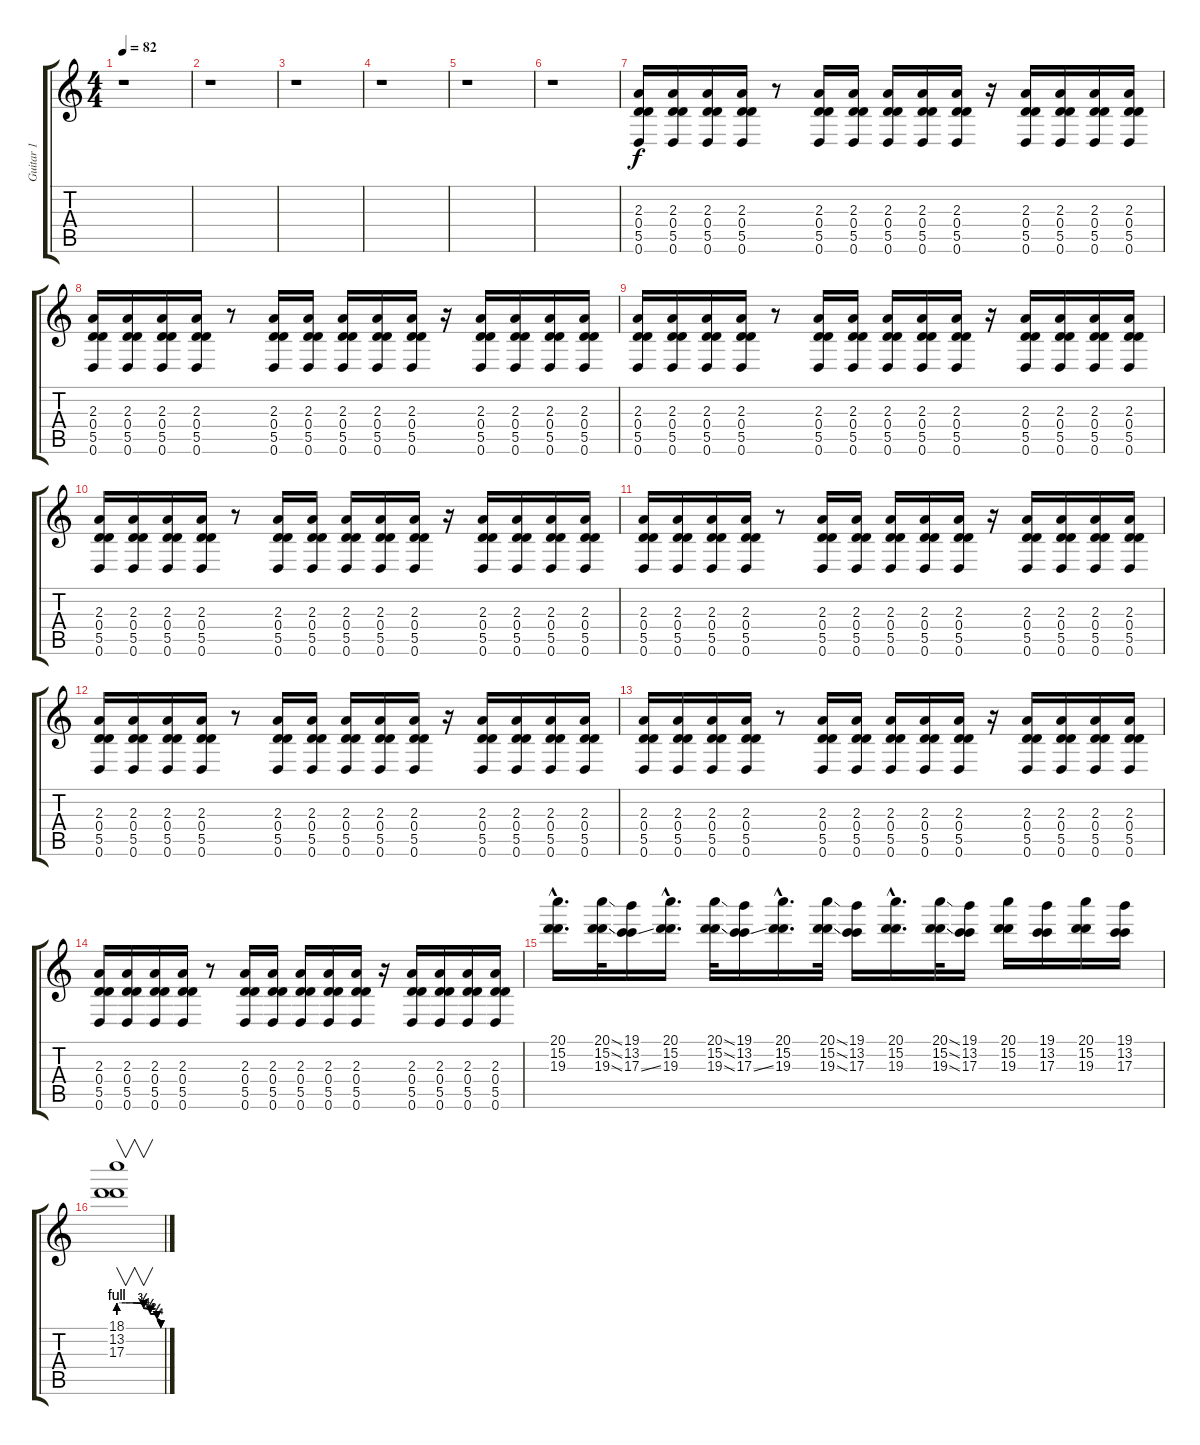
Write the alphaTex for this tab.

\track ("Guitar 1" "Guitar 1") {instrument overdrivenguitar}
\staff {score tabs}
\tuning (E4 B3 G3 D3 A2 D2) {hide}
\ts (4 4)
\tempo 82
\clef g2
\ks c
r.1{dy f} |
r.1 |
r.1 |
r.1 |
r.1 |
r.1 |
(2.3 0.4 5.5 0.6).16 (2.3 0.4 5.5 0.6).16 (2.3 0.4 5.5 0.6).16 (2.3 0.4 5.5 0.6).16 r.8 (2.3 0.4 5.5 0.6).16 (2.3 0.4 5.5 0.6).16 (2.3 0.4 5.5 0.6).16 (2.3 0.4 5.5 0.6).16 (2.3 0.4 5.5 0.6).16 r.16 (2.3 0.4 5.5 0.6).16 (2.3 0.4 5.5 0.6).16 (2.3 0.4 5.5 0.6).16 (2.3 0.4 5.5 0.6).16 |
(2.3 0.4 5.5 0.6).16 (2.3 0.4 5.5 0.6).16 (2.3 0.4 5.5 0.6).16 (2.3 0.4 5.5 0.6).16 r.8 (2.3 0.4 5.5 0.6).16 (2.3 0.4 5.5 0.6).16 (2.3 0.4 5.5 0.6).16 (2.3 0.4 5.5 0.6).16 (2.3 0.4 5.5 0.6).16 r.16 (2.3 0.4 5.5 0.6).16 (2.3 0.4 5.5 0.6).16 (2.3 0.4 5.5 0.6).16 (2.3 0.4 5.5 0.6).16 |
(2.3 0.4 5.5 0.6).16 (2.3 0.4 5.5 0.6).16 (2.3 0.4 5.5 0.6).16 (2.3 0.4 5.5 0.6).16 r.8 (2.3 0.4 5.5 0.6).16 (2.3 0.4 5.5 0.6).16 (2.3 0.4 5.5 0.6).16 (2.3 0.4 5.5 0.6).16 (2.3 0.4 5.5 0.6).16 r.16 (2.3 0.4 5.5 0.6).16 (2.3 0.4 5.5 0.6).16 (2.3 0.4 5.5 0.6).16 (2.3 0.4 5.5 0.6).16 |
(2.3 0.4 5.5 0.6).16 (2.3 0.4 5.5 0.6).16 (2.3 0.4 5.5 0.6).16 (2.3 0.4 5.5 0.6).16 r.8 (2.3 0.4 5.5 0.6).16 (2.3 0.4 5.5 0.6).16 (2.3 0.4 5.5 0.6).16 (2.3 0.4 5.5 0.6).16 (2.3 0.4 5.5 0.6).16 r.16 (2.3 0.4 5.5 0.6).16 (2.3 0.4 5.5 0.6).16 (2.3 0.4 5.5 0.6).16 (2.3 0.4 5.5 0.6).16 |
(2.3 0.4 5.5 0.6).16 (2.3 0.4 5.5 0.6).16 (2.3 0.4 5.5 0.6).16 (2.3 0.4 5.5 0.6).16 r.8 (2.3 0.4 5.5 0.6).16 (2.3 0.4 5.5 0.6).16 (2.3 0.4 5.5 0.6).16 (2.3 0.4 5.5 0.6).16 (2.3 0.4 5.5 0.6).16 r.16 (2.3 0.4 5.5 0.6).16 (2.3 0.4 5.5 0.6).16 (2.3 0.4 5.5 0.6).16 (2.3 0.4 5.5 0.6).16 |
(2.3 0.4 5.5 0.6).16 (2.3 0.4 5.5 0.6).16 (2.3 0.4 5.5 0.6).16 (2.3 0.4 5.5 0.6).16 r.8 (2.3 0.4 5.5 0.6).16 (2.3 0.4 5.5 0.6).16 (2.3 0.4 5.5 0.6).16 (2.3 0.4 5.5 0.6).16 (2.3 0.4 5.5 0.6).16 r.16 (2.3 0.4 5.5 0.6).16 (2.3 0.4 5.5 0.6).16 (2.3 0.4 5.5 0.6).16 (2.3 0.4 5.5 0.6).16 |
(2.3 0.4 5.5 0.6).16 (2.3 0.4 5.5 0.6).16 (2.3 0.4 5.5 0.6).16 (2.3 0.4 5.5 0.6).16 r.8 (2.3 0.4 5.5 0.6).16 (2.3 0.4 5.5 0.6).16 (2.3 0.4 5.5 0.6).16 (2.3 0.4 5.5 0.6).16 (2.3 0.4 5.5 0.6).16 r.16 (2.3 0.4 5.5 0.6).16 (2.3 0.4 5.5 0.6).16 (2.3 0.4 5.5 0.6).16 (2.3 0.4 5.5 0.6).16 |
(2.3 0.4 5.5 0.6).16 (2.3 0.4 5.5 0.6).16 (2.3 0.4 5.5 0.6).16 (2.3 0.4 5.5 0.6).16 r.8 (2.3 0.4 5.5 0.6).16 (2.3 0.4 5.5 0.6).16 (2.3 0.4 5.5 0.6).16 (2.3 0.4 5.5 0.6).16 (2.3 0.4 5.5 0.6).16 r.16 (2.3 0.4 5.5 0.6).16 (2.3 0.4 5.5 0.6).16 (2.3 0.4 5.5 0.6).16 (2.3 0.4 5.5 0.6).16 |
(20.1{hac} 15.2{hac} 19.3{hac}).16{d} (20.1{ss} 15.2{ss} 19.3{ss}).32 (19.1 13.2 17.3{ss}).16 (20.1{hac} 15.2{hac} 19.3{hac}).16{d} (20.1{ss} 15.2{ss} 19.3{ss}).32 (19.1 13.2 17.3{ss}).16 (20.1{hac} 15.2{hac} 19.3{hac}).16{d} (20.1{ss} 15.2{ss} 19.3{ss}).32 (19.1 13.2 17.3).16 (20.1{hac} 15.2{hac} 19.3{hac}).16{d} (20.1{ss} 15.2{ss} 19.3{ss}).32 (19.1 13.2 17.3).16 (20.1 15.2 19.3).16 (19.1 13.2 17.3).16 (20.1 15.2 19.3).16 (19.1 13.2 17.3).16 |
(18.1{be (custom 0 4 20 4 35 3 45 2 55 1 60 0)} 13.2{be (custom 0 4 25 4 36 3 45 2 54 1 60 0)} 17.3{be (custom 0 4 26 4 35 3 44 2 55 1 60 0)}).1{v}
